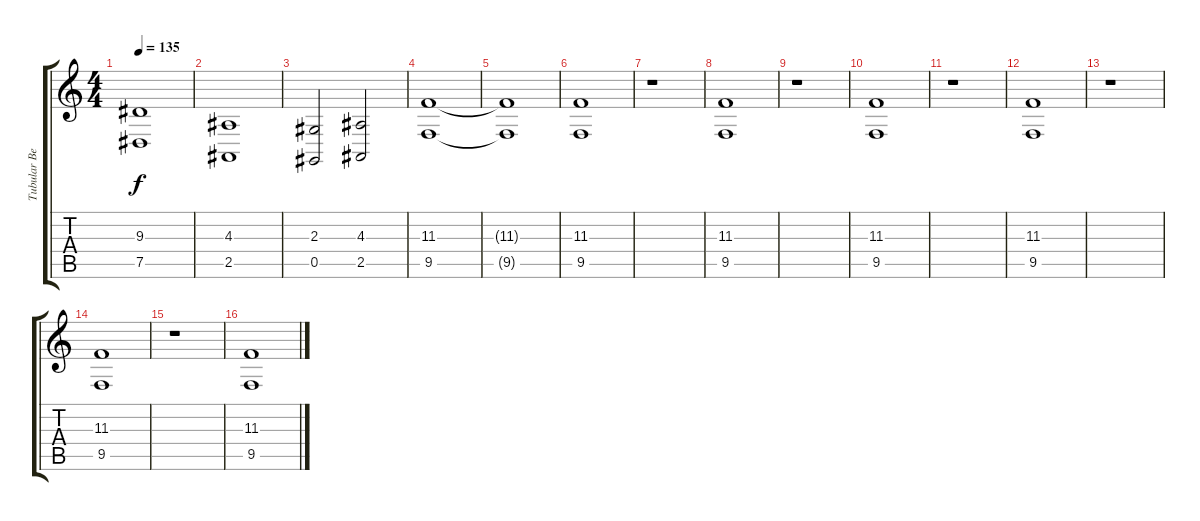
\track ("Tubular Bells" "Tubular Be") {instrument tubularbells}
\staff {score tabs}
\tuning (Eb4 Bb3 Gb3 Db3 Ab2 Eb2) {hide}
\ts (4 4)
\tempo 135
\clef g2
\ks c
(9.3 7.5).1{dy f} |
(4.3 2.5).1 |
(2.3 0.5).2 (4.3 2.5).2 |
(11.3 9.5).1 |
(11.3{t} 9.5{t}).1 |
(11.3 9.5).1 |
r.1 |
(11.3 9.5).1 |
r.1 |
(11.3 9.5).1 |
r.1 |
(11.3 9.5).1 |
r.1 |
(11.3 9.5).1 |
r.1 |
(11.3 9.5).1
